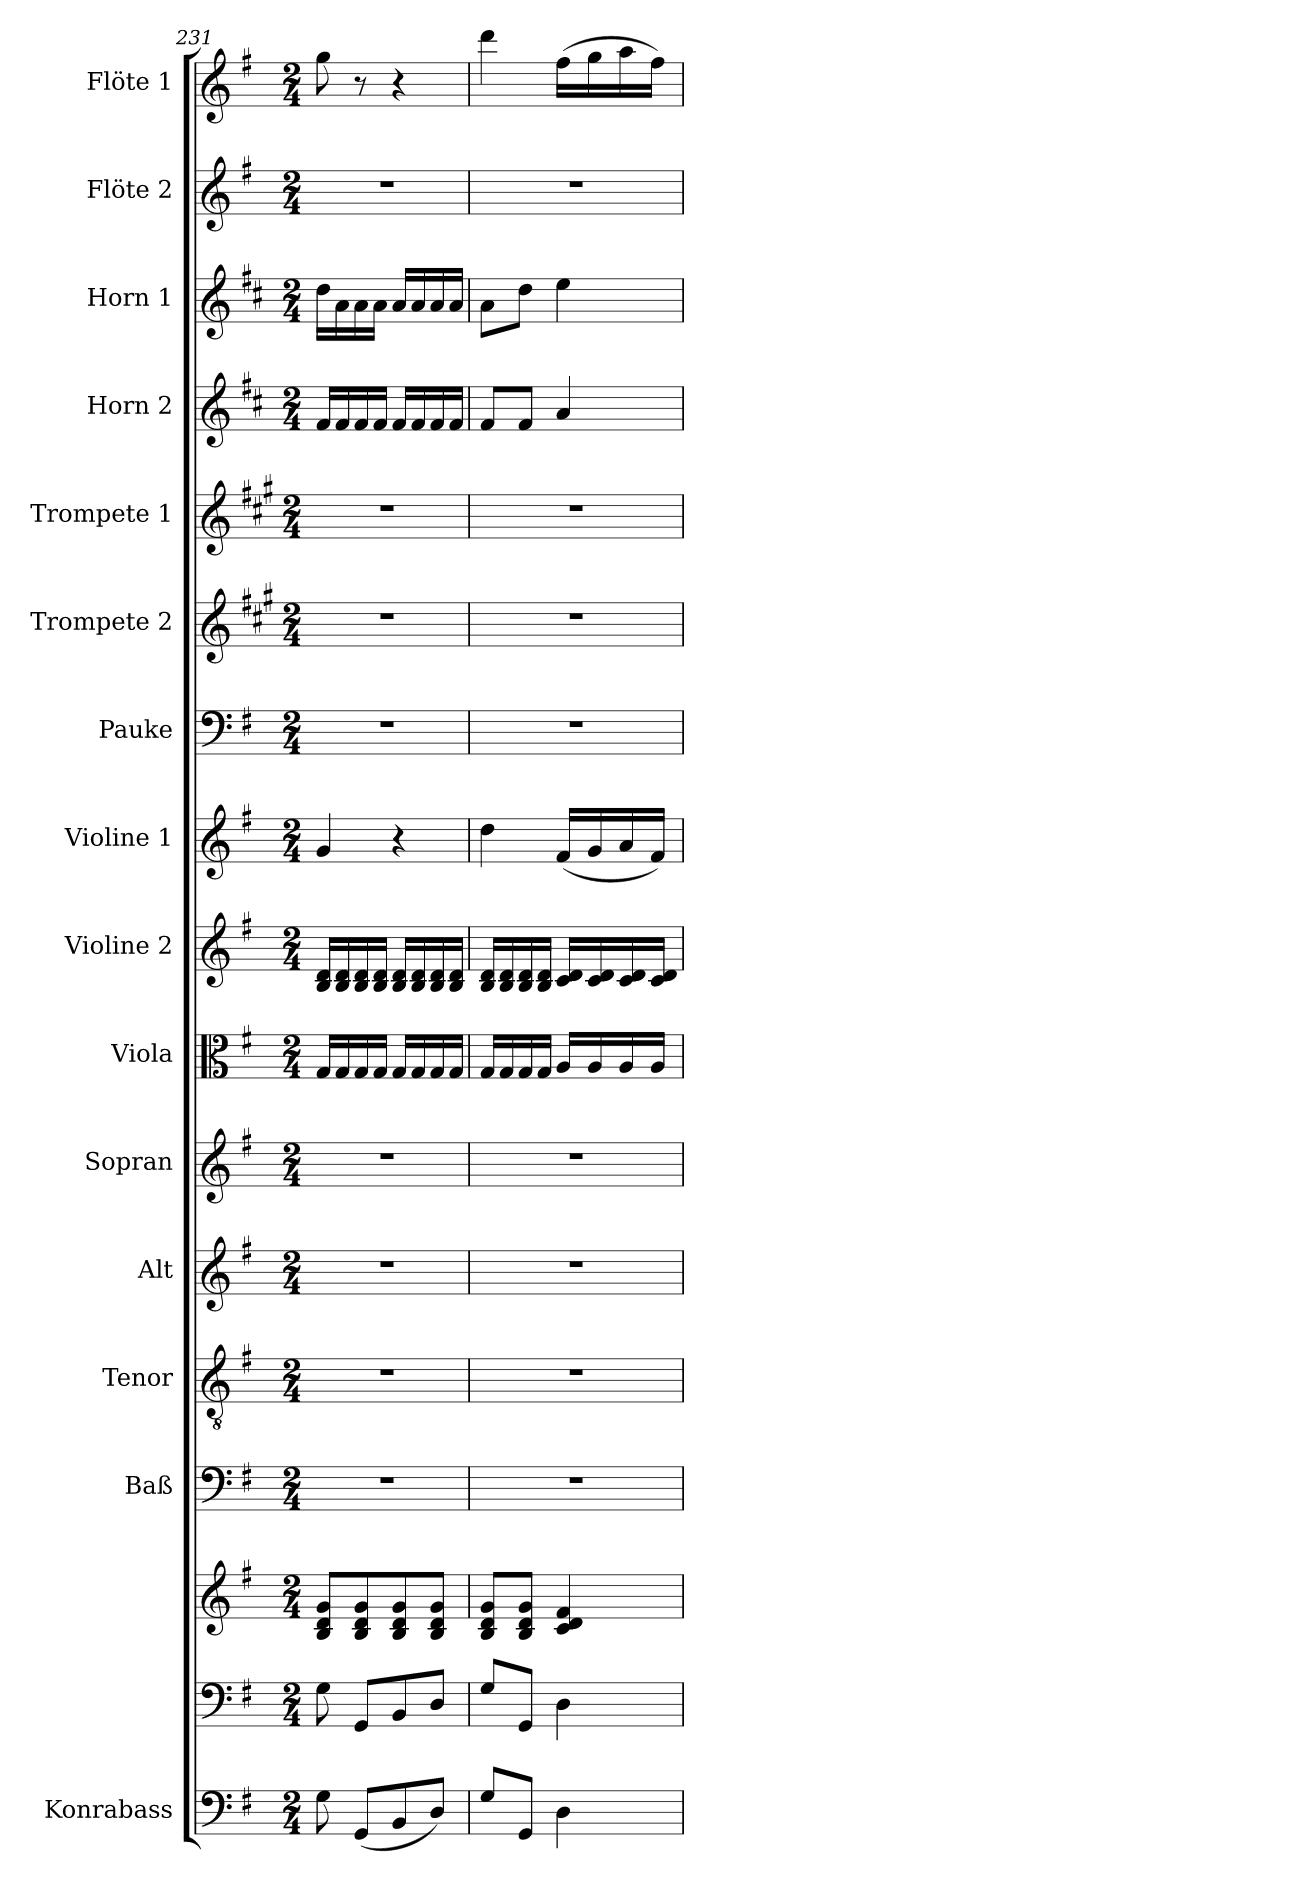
**kern	**kern	**kern	**kern	**kern	**kern	**kern	**kern	**kern	**kern	**kern	**kern	**kern	**kern	**kern	**kern	**kern
*part16	*part15	*part15	*part14	*part13	*part12	*part11	*part10	*part9	*part8	*part7	*part6	*part5	*part4	*part3	*part2	*part1
*staff17	*staff16	*staff15	*staff14	*staff13	*staff12	*staff11	*staff10	*staff9	*staff8	*staff7	*staff6	*staff5	*staff4	*staff3	*staff2	*staff1
*I"Konrabass	*	*	*I"Baß	*I"Tenor	*I"Alt	*I"Sopran	*I"Viola	*I"Violine 2	*I"Violine 1	*I"Pauke	*I"Trompete 2	*I"Trompete 1	*I"Horn 2	*I"Horn 1	*I"Flöte 2	*I"Flöte 1
*I'Kb.	*	*	*I'Baß	*I'Ten	*I'Alt	*I'Sop	*I'Vla.	*I'Vln. 2	*I'Vln. 1	*I'Pk.	*I'Trp. 2	*I'Trp. 1	*I'Hrn. 2	*I'Hrn. 1	*I'Fl. 2	*I'Fl. 1
*clefF4	*clefF4	*clefG2	*clefF4	*clefGv2	*clefG2	*clefG2	*clefC3	*clefG2	*clefG2	*clefF4	*clefG2	*clefG2	*clefG2	*clefG2	*clefG2	*clefG2
*ITrd7c12	*	*	*	*	*	*	*	*	*	*	*ITrd1c2	*ITrd1c2	*ITrd4c7	*ITrd4c7	*	*
*k[f#]	*k[f#]	*k[f#]	*k[f#]	*k[f#]	*k[f#]	*k[f#]	*k[f#]	*k[f#]	*k[f#]	*k[f#]	*k[f#]	*k[f#]	*k[f#]	*k[f#]	*k[f#]	*k[f#]
*G:	*G:	*G:	*G:	*G:	*G:	*G:	*G:	*G:	*G:	*G:	*G:	*G:	*G:	*G:	*G:	*G:
*M2/4	*M2/4	*M2/4	*M2/4	*M2/4	*M2/4	*M2/4	*M2/4	*M2/4	*M2/4	*M2/4	*M2/4	*M2/4	*M2/4	*M2/4	*M2/4	*M2/4
=231	=231	=231	=231	=231	=231	=231	=231	=231	=231	=231	=231	=231	=231	=231	=231	=231
8GG\	8G\	8B/ 8d/ 8g/L	2r	2r	2r	2r	16G/LL	16B/ 16d/LL	4g/	2r	2r	2r	16B/LL	16g\LL	2r	8gg\
.	.	.	.	.	.	.	16G/	16B/ 16d/	.	.	.	.	16B/	16d\	.	.
(<8GGG/L	8GG/L	8B/ 8d/ 8g/	.	.	.	.	16G/	16B/ 16d/	.	.	.	.	16B/	16d\	.	8r
.	.	.	.	.	.	.	16G/JJ	16B/ 16d/JJ	.	.	.	.	16B/JJ	16d\JJ	.	.
8BBB/	8BB/	8B/ 8d/ 8g/	.	.	.	.	16G/LL	16B/ 16d/LL	4r	.	.	.	16B/LL	16d/LL	.	4r
.	.	.	.	.	.	.	16G/	16B/ 16d/	.	.	.	.	16B/	16d/	.	.
8DD/J)	8D/J	8B/ 8d/ 8g/J	.	.	.	.	16G/	16B/ 16d/	.	.	.	.	16B/	16d/	.	.
.	.	.	.	.	.	.	16G/JJ	16B/ 16d/JJ	.	.	.	.	16B/JJ	16d/JJ	.	.
=232	=232	=232	=232	=232	=232	=232	=232	=232	=232	=232	=232	=232	=232	=232	=232	=232
8GG/L	8G/L	8B/ 8d/ 8g/L	2r	2r	2r	2r	16G/LL	16B/ 16d/LL	4dd\	2r	2r	2r	8B/L	8d\L	2r	4ddd\
.	.	.	.	.	.	.	16G/	16B/ 16d/	.	.	.	.	.	.	.	.
8GGG/J	8GG/J	8B/ 8d/ 8g/J	.	.	.	.	16G/	16B/ 16d/	.	.	.	.	8B/J	8g\J	.	.
.	.	.	.	.	.	.	16G/JJ	16B/ 16d/JJ	.	.	.	.	.	.	.	.
4DD\	4D\	4c/ 4d/ 4f#/	.	.	.	.	16A/LL	16c/ 16d/LL	(<16f#/LL	.	.	.	4d/	4a\	.	(>16ff#\LL
.	.	.	.	.	.	.	16A/	16c/ 16d/	16g/	.	.	.	.	.	.	16gg\
.	.	.	.	.	.	.	16A/	16c/ 16d/	16a/	.	.	.	.	.	.	16aa\
.	.	.	.	.	.	.	16A/JJ	16c/ 16d/JJ	16f#/JJ)	.	.	.	.	.	.	16ff#\JJ)
=	=	=	=	=	=	=	=	=	=	=	=	=	=	=	=	=
*-	*-	*-	*-	*-	*-	*-	*-	*-	*-	*-	*-	*-	*-	*-	*-	*-
